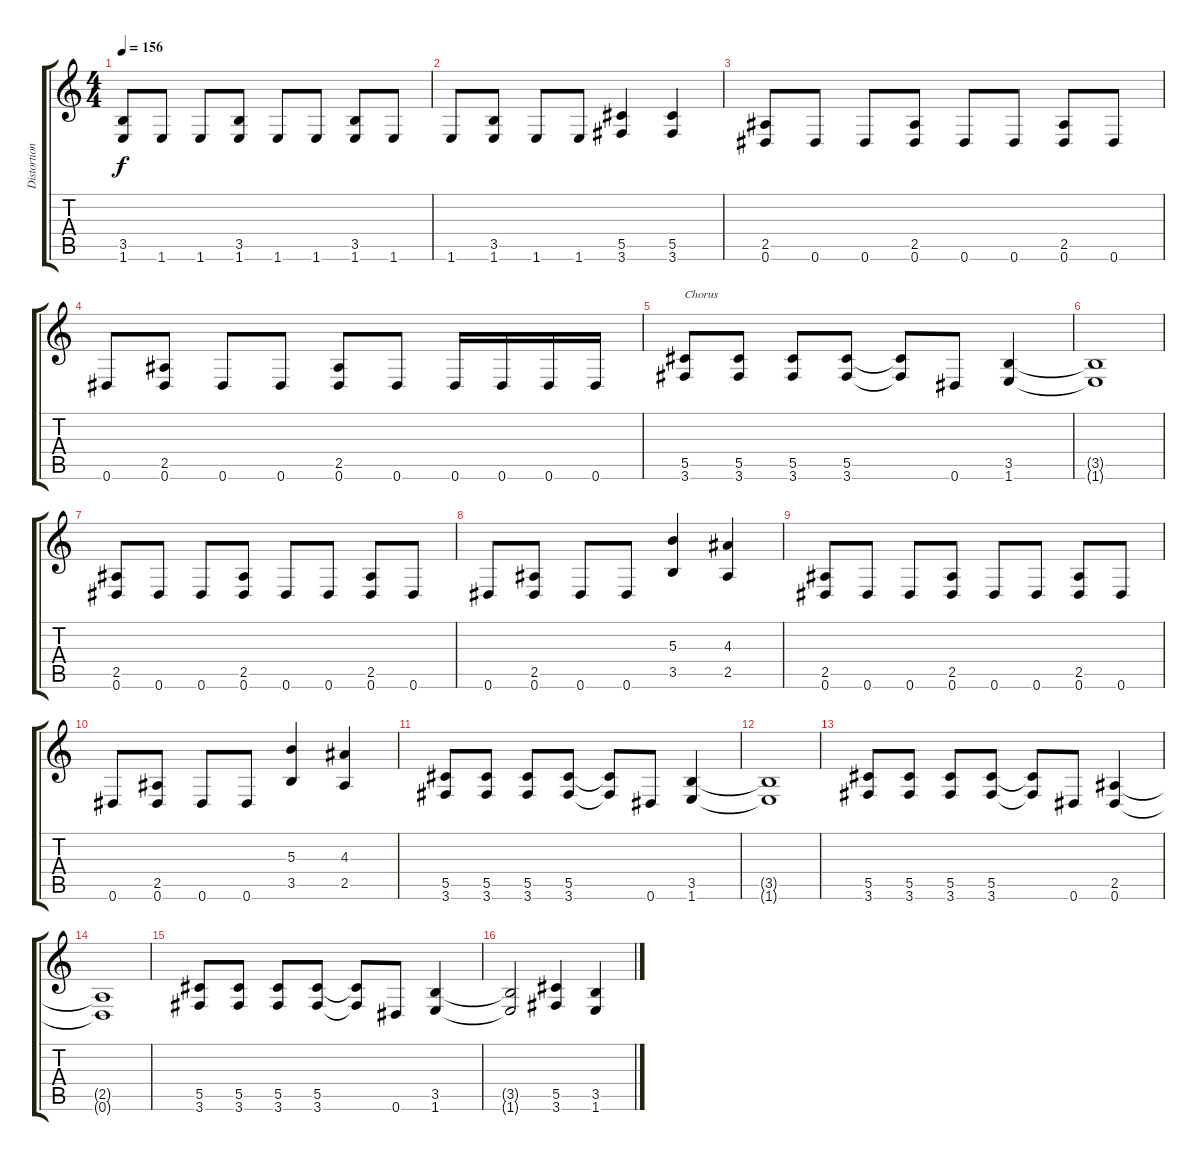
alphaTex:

\track ("Distortion Guitar I" "Distortion") {instrument distortionguitar}
\staff {score tabs}
\tuning (Eb4 Bb3 Gb3 Db3 Ab2 Eb2) {hide}
\ts (4 4)
\tempo 156
\clef g2
\ks c
(3.5 1.6).8{dy f} 1.6.8 1.6.8 (3.5 1.6).8 1.6.8 1.6.8 (3.5 1.6).8 1.6.8 |
1.6.8 (3.5 1.6).8 1.6.8 1.6.8 (5.5 3.6).4 (5.5 3.6).4 |
(2.5 0.6).8 0.6.8 0.6.8 (2.5 0.6).8 0.6.8 0.6.8 (2.5 0.6).8 0.6.8 |
0.6.8 (2.5 0.6).8 0.6.8 0.6.8 (2.5 0.6).8 0.6.8 0.6.16 0.6.16 0.6.16 0.6.16 |
(5.5 3.6).8{txt "Chorus"} (5.5 3.6).8 (5.5 3.6).8 (5.5 3.6).8 (5.5{t} 3.6{t}).8 0.6.8 (3.5 1.6).4 |
(3.5{t} 1.6{t}).1 |
(2.5 0.6).8 0.6.8 0.6.8 (2.5 0.6).8 0.6.8 0.6.8 (2.5 0.6).8 0.6.8 |
0.6.8 (2.5 0.6).8 0.6.8 0.6.8 (5.3 3.5).4 (4.3 2.5).4 |
(2.5 0.6).8 0.6.8 0.6.8 (2.5 0.6).8 0.6.8 0.6.8 (2.5 0.6).8 0.6.8 |
0.6.8 (2.5 0.6).8 0.6.8 0.6.8 (5.3 3.5).4 (4.3 2.5).4 |
(5.5 3.6).8 (5.5 3.6).8 (5.5 3.6).8 (5.5 3.6).8 (5.5{t} 3.6{t}).8 0.6.8 (3.5 1.6).4 |
(3.5{t} 1.6{t}).1 |
(5.5 3.6).8 (5.5 3.6).8 (5.5 3.6).8 (5.5 3.6).8 (5.5{t} 3.6{t}).8 0.6.8 (2.5 0.6).4 |
(2.5{t} 0.6{t}).1 |
(5.5 3.6).8 (5.5 3.6).8 (5.5 3.6).8 (5.5 3.6).8 (5.5{t} 3.6{t}).8 0.6.8 (3.5 1.6).4 |
(3.5{t} 1.6{t}).2 (5.5 3.6).4 (3.5 1.6).4
